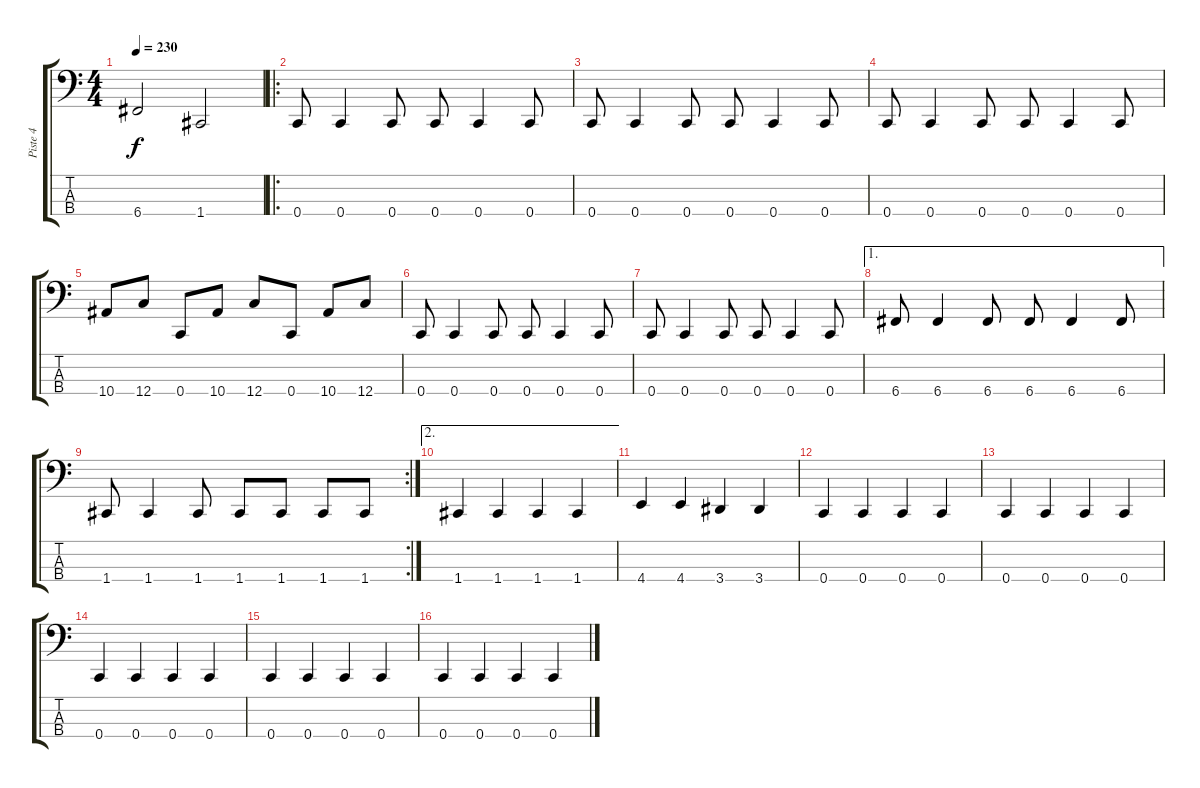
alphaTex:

\track ("Piste 4" "Piste 4") {instrument electricbassfinger}
\staff {score tabs}
\tuning (F2 C2 G1 C1) {hide}
\ts (4 4)
\tempo 230
\clef f4
\ks c
6.4.2{dy f} 1.4.2 |
\ro
0.4.8 0.4.4 0.4.8 0.4.8 0.4.4 0.4.8 |
0.4.8 0.4.4 0.4.8 0.4.8 0.4.4 0.4.8 |
0.4.8 0.4.4 0.4.8 0.4.8 0.4.4 0.4.8 |
10.4.8 12.4.8 0.4.8 10.4.8 12.4.8 0.4.8 10.4.8 12.4.8 |
0.4.8 0.4.4 0.4.8 0.4.8 0.4.4 0.4.8 |
0.4.8 0.4.4 0.4.8 0.4.8 0.4.4 0.4.8 |
\ae 1
6.4.8 6.4.4 6.4.8 6.4.8 6.4.4 6.4.8 |
\rc 2
1.4.8 1.4.4 1.4.8 1.4.8 1.4.8 1.4.8 1.4.8 |
\ae 2
1.4.4 1.4.4 1.4.4 1.4.4 |
4.4.4 4.4.4 3.4.4 3.4.4 |
0.4.4 0.4.4 0.4.4 0.4.4 |
0.4.4 0.4.4 0.4.4 0.4.4 |
0.4.4 0.4.4 0.4.4 0.4.4 |
0.4.4 0.4.4 0.4.4 0.4.4 |
0.4.4 0.4.4 0.4.4 0.4.4
